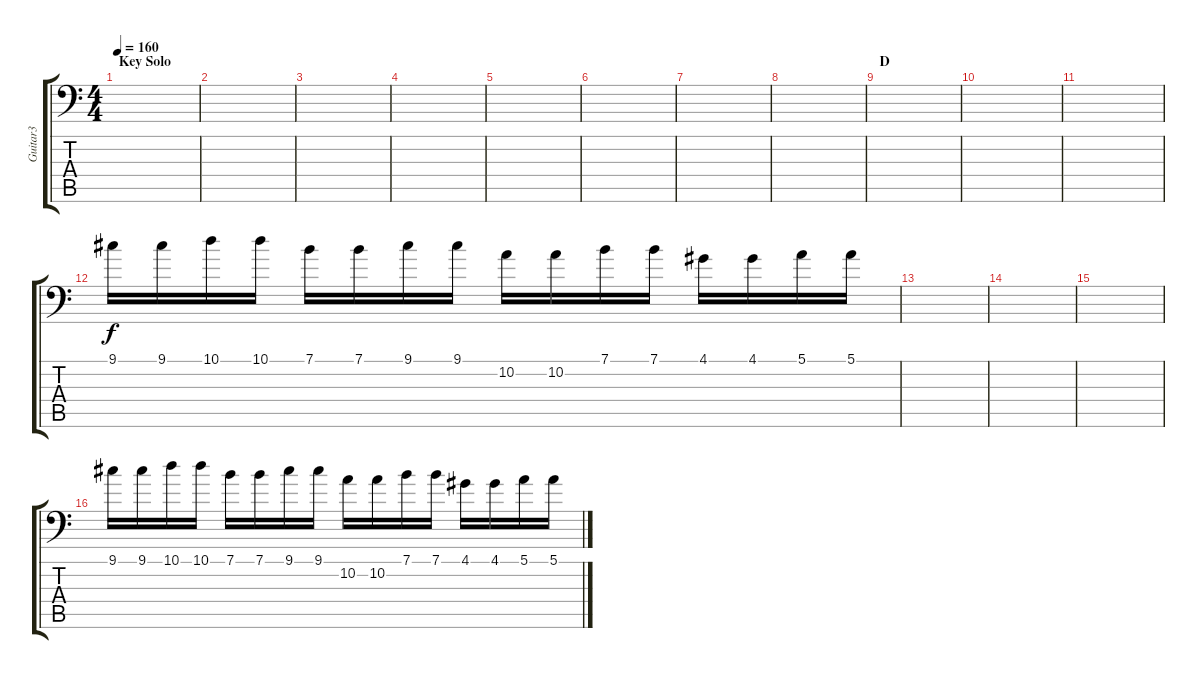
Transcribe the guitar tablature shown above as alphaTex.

\track ("Guitar3" "Guitar3") {instrument distortionguitar}
\staff {score tabs}
\tuning (E3 B2 G2 D2 A1 D1) {hide}
\ts (4 4)
\section ("" "Key Solo")
\tempo 160
\clef f4
\ks c
|
|
|
|
|
|
|
|
\section ("" "D")
|
|
|
9.1.16 9.1.16 10.1.16 10.1.16 7.1.16 7.1.16 9.1.16 9.1.16 10.2.16 10.2.16 7.1.16 7.1.16 4.1.16 4.1.16 5.1.16 5.1.16 |
|
|
|
9.1.16 9.1.16 10.1.16 10.1.16 7.1.16 7.1.16 9.1.16 9.1.16 10.2.16 10.2.16 7.1.16 7.1.16 4.1.16 4.1.16 5.1.16 5.1.16
